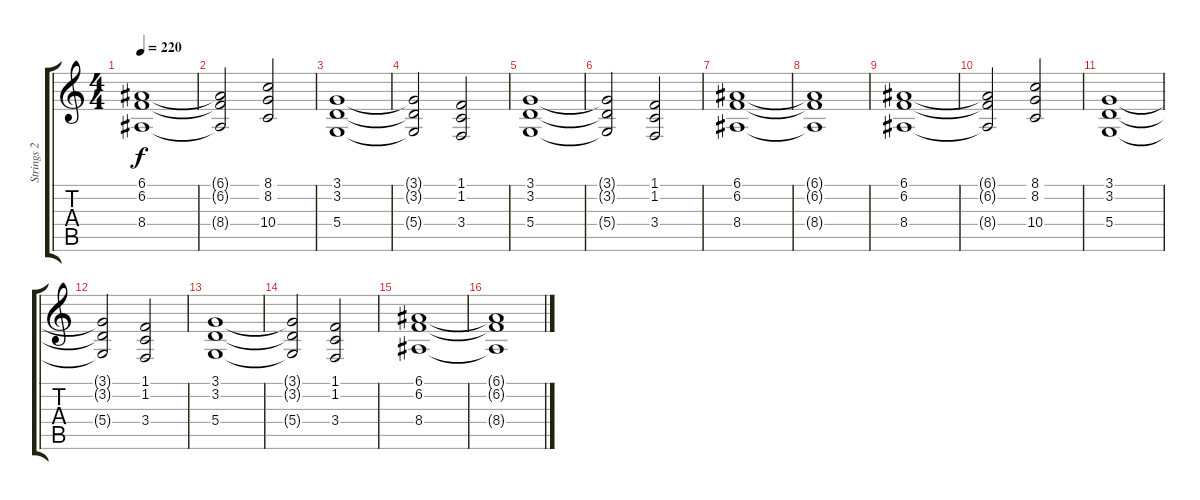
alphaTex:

\track ("Strings 2" "Strings 2") {instrument stringensemble2}
\staff {score tabs}
\tuning (E4 B3 G3 D3 A2 E2) {hide}
\ts (4 4)
\tempo 220
\clef g2
\ks c
(6.1 6.2 8.4).1{dy f} |
(6.1{t} 6.2{t} 8.4{t}).2 (8.1 8.2 10.4).2 |
(3.1 3.2 5.4).1 |
(3.1{t} 3.2{t} 5.4{t}).2 (1.1 1.2 3.4).2 |
(3.1 3.2 5.4).1 |
(3.1{t} 3.2{t} 5.4{t}).2 (1.1 1.2 3.4).2 |
(6.1 6.2 8.4).1 |
(6.1{t} 6.2{t} 8.4{t}).1 |
(6.1 6.2 8.4).1 |
(6.1{t} 6.2{t} 8.4{t}).2 (8.1 8.2 10.4).2 |
(3.1 3.2 5.4).1 |
(3.1{t} 3.2{t} 5.4{t}).2 (1.1 1.2 3.4).2 |
(3.1 3.2 5.4).1 |
(3.1{t} 3.2{t} 5.4{t}).2 (1.1 1.2 3.4).2 |
(6.1 6.2 8.4).1 |
(6.1{t} 6.2{t} 8.4{t}).1
